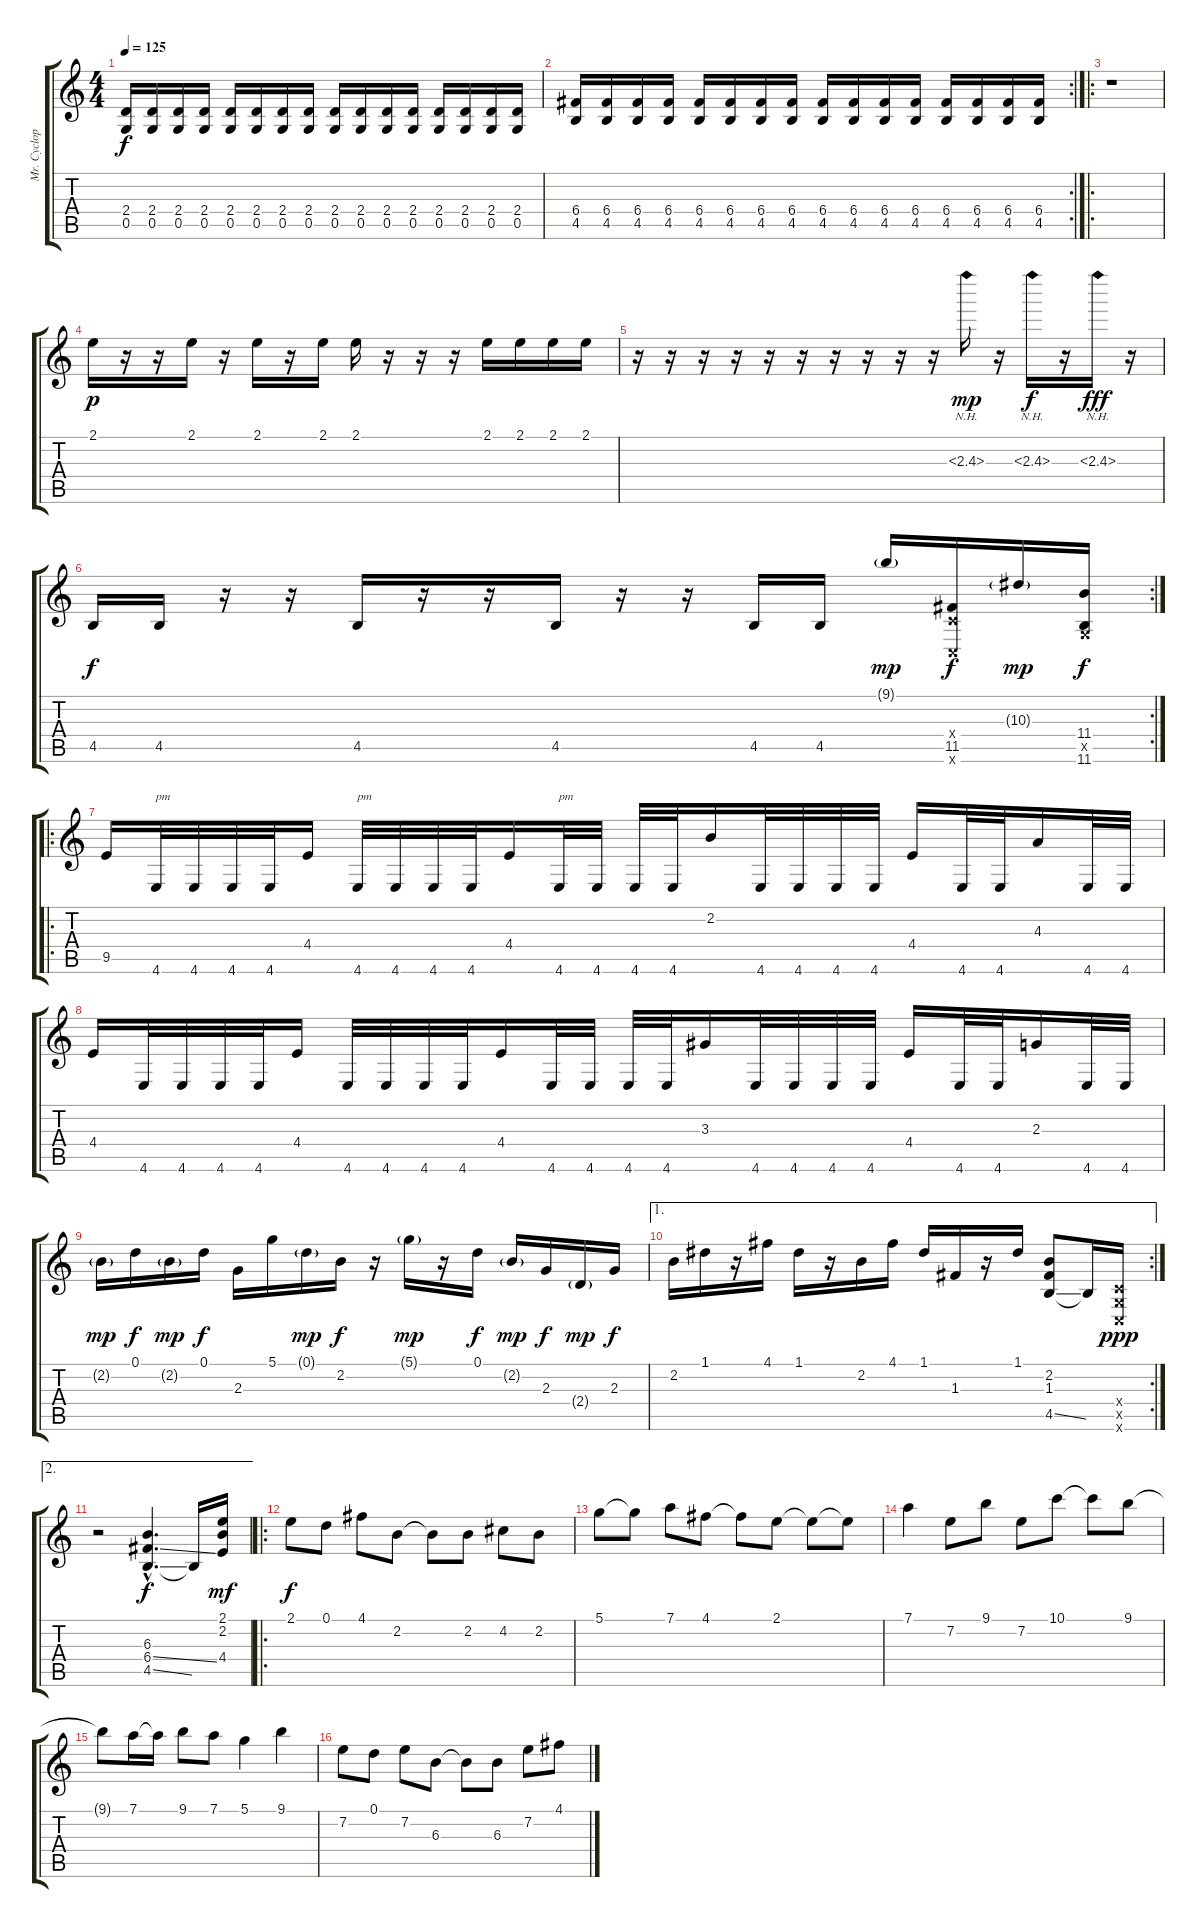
\track ("Mr. Cyclop" "Mr. Cyclop") {instrument distortionguitar}
\staff {score tabs}
\tuning (D4 A3 F3 C3 G2 C2) {hide}
\ts (4 4)
\tempo 125
\clef g2
\ks c
(2.4 0.5).16{dy f} (2.4 0.5).16 (2.4 0.5).16 (2.4 0.5).16 (2.4 0.5).16 (2.4 0.5).16 (2.4 0.5).16 (2.4 0.5).16 (2.4 0.5).16 (2.4 0.5).16 (2.4 0.5).16 (2.4 0.5).16 (2.4 0.5).16 (2.4 0.5).16 (2.4 0.5).16 (2.4 0.5).16 |
\rc 2
(6.4 4.5).16 (6.4 4.5).16 (6.4 4.5).16 (6.4 4.5).16 (6.4 4.5).16 (6.4 4.5).16 (6.4 4.5).16 (6.4 4.5).16 (6.4 4.5).16 (6.4 4.5).16 (6.4 4.5).16 (6.4 4.5).16 (6.4 4.5).16 (6.4 4.5).16 (6.4 4.5).16 (6.4 4.5).16 |
\ro
r.1 |
2.1.16{dy p} r.16 r.16 2.1.16 r.16 2.1.16 r.16 2.1.16 2.1.16 r.16 r.16 r.16 2.1.16 2.1.16 2.1.16 2.1.16 |
r.16 r.16 r.16 r.16 r.16 r.16 r.16 r.16 r.16 r.16 2.3{nh}.16{dy mp} r.16 2.3{nh}.16{dy f} r.16 2.3{nh}.16{dy fff} r.16 |
\rc 2
4.5.16{dy f} 4.5.16 r.16 r.16 4.5.16 r.16 r.16 4.5.16 r.16 r.16 4.5.16 4.5.16 9.1{g}.16{dy mp} (0.4{x} 11.5 0.6{x}).16{dy f} 10.3{g}.16{dy mp} (11.4 0.5{x} 11.6).16{dy f} |
\ro
9.5.16 4.6.32{txt "pm"} 4.6.32 4.6.32 4.6.32 4.4.16 4.6.32{txt "pm"} 4.6.32 4.6.32 4.6.32 4.4.16 4.6.32{txt "pm"} 4.6.32 4.6.32 4.6.32 2.2.16 4.6.32 4.6.32 4.6.32 4.6.32 4.4.16 4.6.32 4.6.32 4.3.16 4.6.32 4.6.32 |
4.4.16 4.6.32 4.6.32 4.6.32 4.6.32 4.4.16 4.6.32 4.6.32 4.6.32 4.6.32 4.4.16 4.6.32 4.6.32 4.6.32 4.6.32 3.3.16 4.6.32 4.6.32 4.6.32 4.6.32 4.4.16 4.6.32 4.6.32 2.3.16 4.6.32 4.6.32 |
2.2{g}.16{dy mp} 0.1.16{dy f} 2.2{g}.16{dy mp} 0.1.16{dy f} 2.3.16 5.1.16 0.1{g}.16{dy mp} 2.2.16{dy f} r.16 5.1{g}.16{dy mp} r.16 0.1.16{dy f} 2.2{g}.16{dy mp} 2.3.16{dy f} 2.4{g}.16{dy mp} 2.3.16{dy f} |
\ae 1
\rc 2
2.2.16 1.1.16 r.16 4.1.16 1.1.16 r.16 2.2.16 4.1.16 1.1.16 1.3.16 r.16 1.1.16 (2.2 1.3 4.5{ss}).8 4.5{t}.16 (0.4{x} 0.5{x} 0.6{x}).16{dy ppp} |
\ae 2
r.2 (6.3{hac} 6.4{ss hac} 4.5{ss hac}).4{d dy f} 4.5{t}.16 (2.1 2.2 4.4).16{dy mf} |
\ro
2.1.8{dy f instrument overdrivenguitar} 0.1.8 4.1.8 2.2.8 2.2{t}.8 2.2.8 4.2.8 2.2.8 |
5.1.8 5.1{t}.8 7.1.8 4.1.8 4.1{t}.8 2.1.8 2.1{t}.8 2.1{t}.8 |
7.1.4 7.2.8 9.1.8 7.2.8 10.1.8 10.1{t}.8 9.1.8 |
9.1{t}.8 7.1.16 7.1{t}.16 9.1.8 7.1.8 5.1.4 9.1.4 |
7.2.8{instrument overdrivenguitar} 0.1.8 7.2.8 6.3.8 6.3{t}.8 6.3.8 7.2.8 4.1.8
